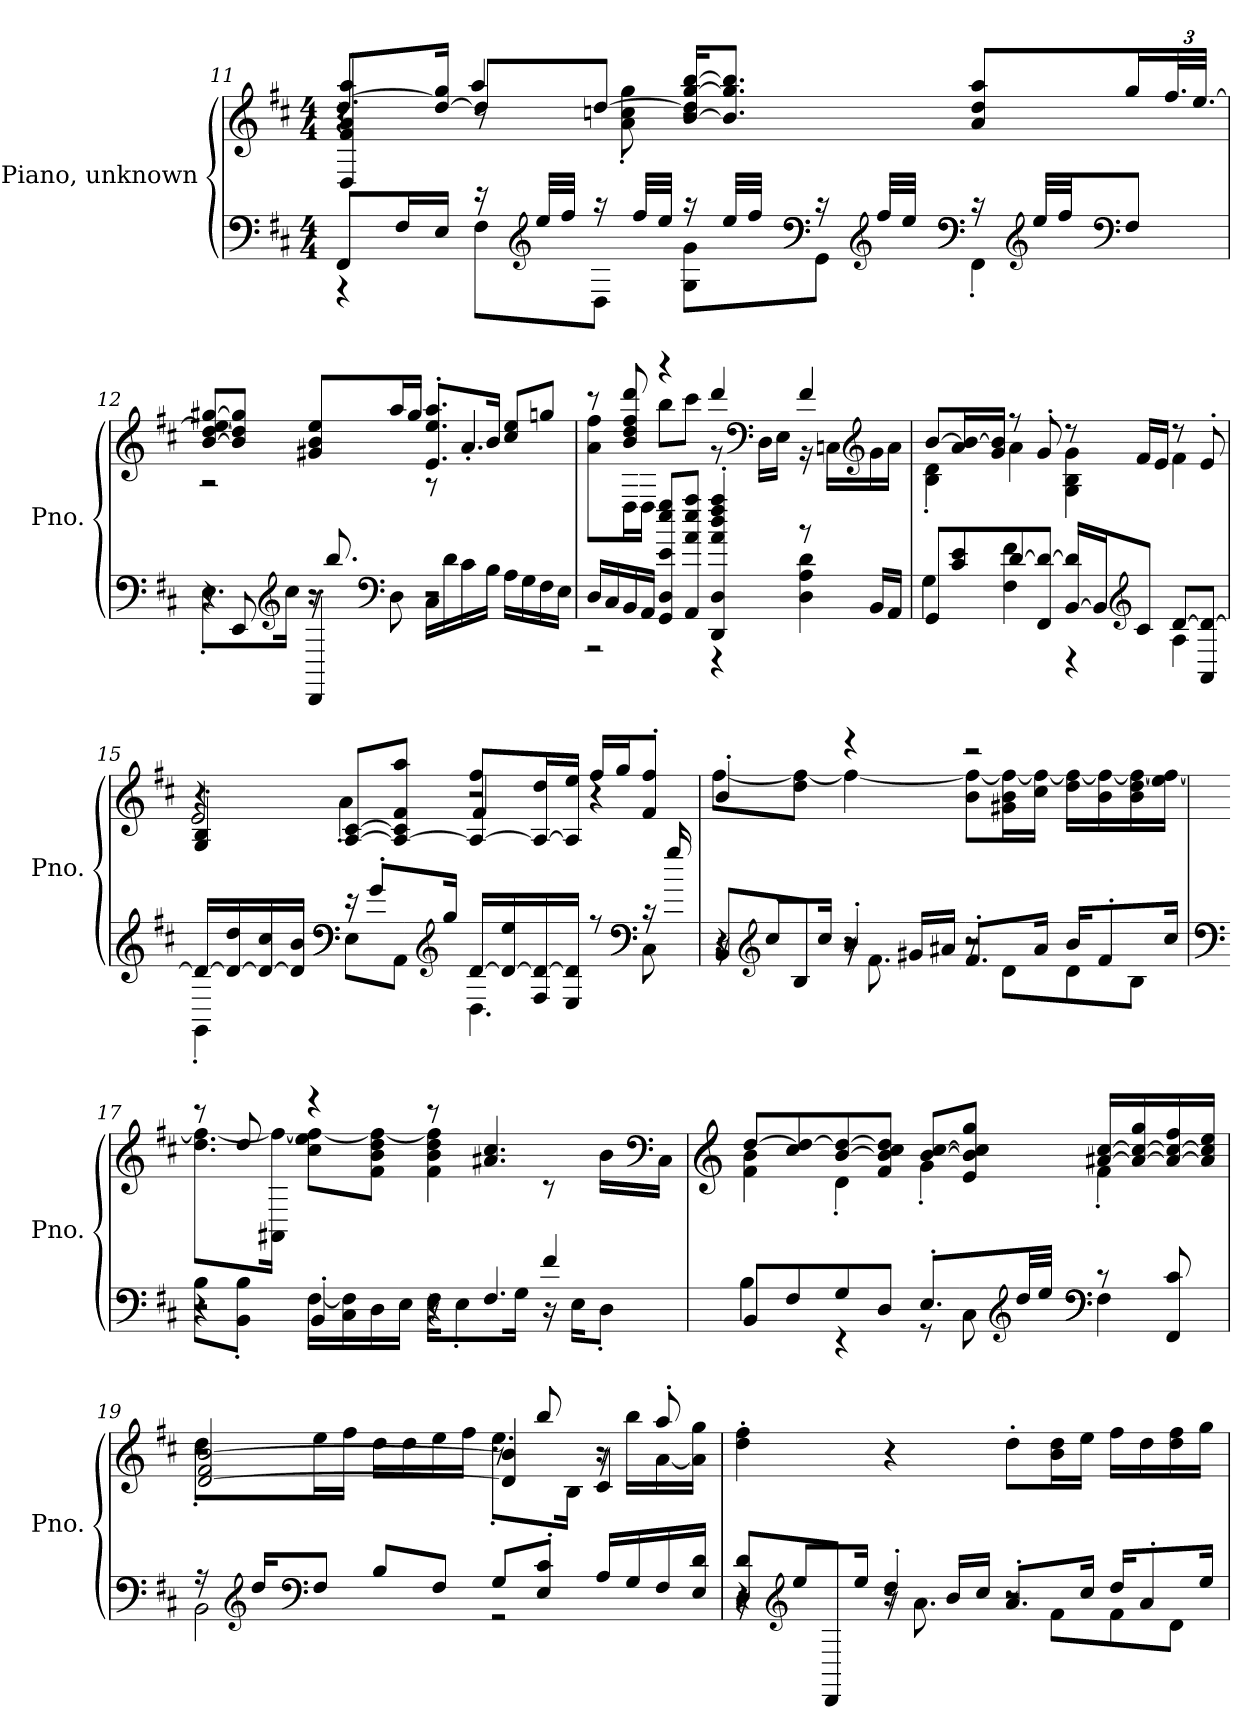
**kern	**kern
*part1	*part1
*staff2	*staff1
*I"Piano, unknown	*
*I'Pno.	*
!!LO:PB:g=z
*clefF4	*clefG2
*k[f#c#]	*k[f#c#]
*M4/4	*M4/4
=11	=11
*^	*^
*	*	*	*^
8FF#/L	4r	[8.dd/L	4r	4D/' 4f#/' 4a/' 4aa/'
16F#/L	.	.	.	.
16E/JJ	.	16dd/_ 16gg/Jk	.	.
16r	8F#\L	8dd/L]	8r	4aa/
*clefG2	*	*	*	*
32ee/LLL	.	.	.	.
32ff#/JJJ	.	.	.	.
16r	8D\J	[8dd/J	8a\' 8ccn\' 8gg\'	.
32ff#/LLL	.	.	.	.
32ee/JJJ	.	.	.	.
16r	8G\ 8g\L	[16b/ 16dd/] [16gg/ [16bb/KL	2r	2r
32ee/LLL	.	8.b/] 8.gg/] 8.bb/]J	.	.
32ff#/JJJ	.	.	.	.
*clefF4	*	*	*	*
16r	8GG\J	.	.	.
*clefG2	*	*	*	*
32ff#/LLL	.	.	.	.
32ee/JJJ	.	.	.	.
*clefF4	*	*	*	*
16r	4FF#'\	8a/ 8dd/ 8aa/L	.	.
*clefG2	*	*	*	*
32ee/LLL	.	.	.	.
32ff#/JJ	.	.	.	.
*clefF4	*	*	*	*
8F#/J	.	16gg/L	.	.
*	*	*Xbrackettup	*	*
.	.	48.ff#/L	.	.
.	.	[48.ee/JJJ	.	.
*	*	*	*v	*v
!!LO:LB:g=z
=12	=12	=12	=12
*	*^	*	*
4r	8.E'\L	8r	[8b/ [8dd/ 8ee/] [8gg#X/L	2r
.	.	8EE/	8b/] 8dd/] 8gg#/]J	.
*clefG2	*	*	*	*
.	16cc#\Jk	.	.	.
16r	8r	4DD'/	8g#X/ 8b/ 8ee/L	.
8.bb/	.	.	.	.
*clefF4	*	*	*	*
.	8D\	.	16aa/L	.
.	.	.	16gg#/JJ	.
2r	16C#\LL	2r	8.e/' 8.ee/' 8.aa/'L	8r
.	16d\	.	.	.
.	16c#\	.	.	4.a'/
.	16B\JJ	.	16b/Jk	.
.	16A\LL	.	8cc#/ 8ee/L	.
.	16G\	.	.	.
.	16F#\	.	8ggn/J	.
.	16E\JJ	.	.	.
*	*v	*v	*	*
=13	=13	=13	=13
16D/LL	2r	8r	8a\ 8ff#\L
16C#/	.	.	.
16BB/	.	8b/ 8dd/ 8ff#/ 8ddd/	16D\L
16AA/JJ	.	.	16D\JJ
8GG/ 8D/ 8e/ 8ee/ 8gg/L	.	4r	8bb\L
8AA/ 8a/ 8ee/ 8aa/J	.	.	8ccc#\J
4DD/' 4D/' 4a/' 4dd/' 4ff#/' 4aa/'	4r	4ddd/	8r
*	*	*clefF4	*
.	.	.	16D\LL
.	.	.	16E\JJ
8r	4D\ 4A\ 4d\	4f#/	16r
.	.	.	16Cn\LL
*	*	*clefG2	*
16BB/LL	.	.	16g\
16AA/JJ	.	.	16a\JJ
!!LO:LB:g=z	!!
=14	=14	=14	=14
8GG/L	4G\	[8b/L	4B\' 4d\'
8c#/ 8e/	.	16a/ 16b/_L	.
.	.	16g/ 16b/]JJ	.
[8d/	4F#\ 4f#\	8r	4a\
8FF#/ 8d/_J	.	8g'/	.
[16BB/ 16d/]LL	4r	8r	4G\ 4B\ 4g\
16BB/J]	.	.	.
*clefG2	*	*	*
8c#/J	.	16f#/LL	.
.	.	16e/JJ	.
[8d/L	4A\	8r	4f#\
8AA/ 8d/_J	.	8e'/	.
=15	=15	=15	=15
*	*	*	*^
16d/LL_	4GG'\	4G/' 4B/'	4r	2e/
16d/_ 16dd/	.	.	.	.
16d/_ 16cc#/	.	.	.	.
16d/] 16b/JJ	.	.	.	.
*clefF4	*	*	*	*
16r	8E\L	[8A/ [8c#/L	4a'\	.
8g'/L	.	.	.	.
.	8AA\J	8A/_ 8c#/] 8f#/ 8aa/J	.	.
*clefG2	*	*	*	*
16gg/Jk	.	.	.	.
[16d/LL	4.D\	8A/_ 8ff#/L	2r	4f#/
16d/_ 16ee/	.	.	.	.
16F#/ 16d/_	.	16A/_ 16dd/L	.	.
16E/ 16d/]JJ	.	16A/] 16ee/JJ	.	.
8r	.	16ff#/LL	.	4r
.	.	16gg/J	.	.
*clefF4	*	*	*	*
16r	8C#\	8f#/' 8ff#/'J	.	.
16gg/	.	.	.	.
*	*	*	*v	*v
!!LO:LB:g=z
=16	=16	=16	=16
*	*^	*	*
16r	4r	8BB/L	4b'/	[8ff#\L
*clefG2	*	*	*	*
8cc#'/L	.	.	.	.
.	.	8B/J	.	8dd\ 8ff#\_J
16cc#/Jk	.	.	.	.
8r	16r	4b'/	4r	4ff#\_
.	8.f#\	.	.	.
16g#X/LL	.	.	.	.
16a#X/JJ	.	.	.	.
8.f#'/L	8r	2r	2r	8b\ 8ff#\_L
.	8d\L	.	.	16g#X\ 16b\ 16ff#\_L
16a#/Jk	.	.	.	16cc#\ 16ff#\_JJ
16b/KL	8d\	.	.	16dd\ 16ff#\_LL
8f#'/	.	.	.	16b\ 16ff#\_
.	8B\J	.	.	16b\ 16dd\ 16ff#\_
16cc#/Jk	.	.	.	16ee\ 16ff#\_JJ
=17	=17	=17	=17	=17
*clefF4	*	*	*	*
2r	8B\L	4r	8r	8.dd\ 8.ff#\_L
.	8BB\' 8B\'J	.	8dd/	.
.	.	.	.	16AA#X\ 16ff#\_Jk
.	[16F#\LL	4BB'/	4r	8cc#\ 8ee\ 8ff#\_L
.	16C#\ 16F#\]	.	.	.
.	16D\	.	.	8f#\ 8b\ 8dd\ 8ff#\_J
.	16E\JJ	.	.	.
4r	16F#\KL	8r	8r	4f#\ 4b\ 4dd\ 4ff#\]
.	8E'\	.	.	.
.	.	4.F#/	4.a#X/ 4.cc#/	.
.	16G\Jk	.	.	.
4f#/	16r	.	.	8r
.	16E\KL	.	.	.
.	8D'\J	.	.	16b\LL
*	*	*	*clefF4	*
.	.	.	.	16C#\JJ
*v	*v	*v	*	*
!!LO:LB:g=z	!!
=18	=18	=18
*	*clefG2	*
*^	*	*
8BB/L	4B\	[8dd/L	4f#\ 4b\
8F#/	.	8cc#/ 8dd/_	.
8G/	4r	[8b/ 8dd/_	4d'\
8D/J	.	8f#/ 8b/] 8cc#/ 8dd/]J	.
8.E'/L	8r	[8b/ [8cc#/L	4g'\
.	8C#\	8e/ 8b/] 8cc#/] 8gg/J	.
*clefG2	*	*	*
32dd/LL	.	.	.
32ee/JJJ	.	.	.
*clefF4	*	*	*
8r	4F#\	[16a#X/ [16cc#/LL	4f#'\
.	.	16a#/_ 16cc#/_ 16gg/	.
8FF#/ 8c#/	.	16a#/_ 16cc#/_ 16ff#/	.
.	.	16a#/] 16cc#/] 16ee/JJ	.
=19	=19	=19	=19
*	*	*	*^
16r	2BB\	2r	8dd'\L	[2d/ 2f#/ [2b/
*clefG2	*	*	*	*
16dd/KL	.	.	.	.
*clefF4	*	*	*	*
8F#/J	.	.	16ee\L	.
.	.	.	16ff#\JJ	.
8B/L	.	.	16dd\LL	.
.	.	.	16dd\	.
8F#/J	.	.	16ee\	.
.	.	.	16ff#\JJ	.
8G/L	2r	8r	8.ee'\L	4d/] 4b/]
8E/' 8c#/'J	.	8bb/	.	.
.	.	.	16B\Jk	.
16A/LL	.	8r	16r	4c#/
16G/	.	.	16bb\LL	.
16F#/	.	8aa'/	[16a\	.
16E/ 16d/JJ	.	.	16a\] 16gg\JJ	.
*	*	*v	*v	*v
!!LO:LB:g=z
=20	=20	=20
*	*^	*
16r	4r	8D/ 8d/L	4dd\' 4ff#\'
*clefG2	*	*	*
8ee'/L	.	.	.
.	.	8DD/J	.
16ee/Jk	.	.	.
8r	16r	4dd'/	4r
.	8.a\	.	.
16b/LL	.	.	.
16cc#/JJ	.	.	.
8.a'/L	8r	2r	8dd'\L
.	8f#\L	.	16b\ 16dd\L
16cc#/Jk	.	.	16ee\JJ
16dd/KL	8f#\	.	16ff#\LL
8a'/	.	.	16dd\
.	8d\J	.	16dd\ 16ff#\
16ee/Jk	.	.	16gg\JJ
*v	*v	*v	*
=	=
*-	*-
